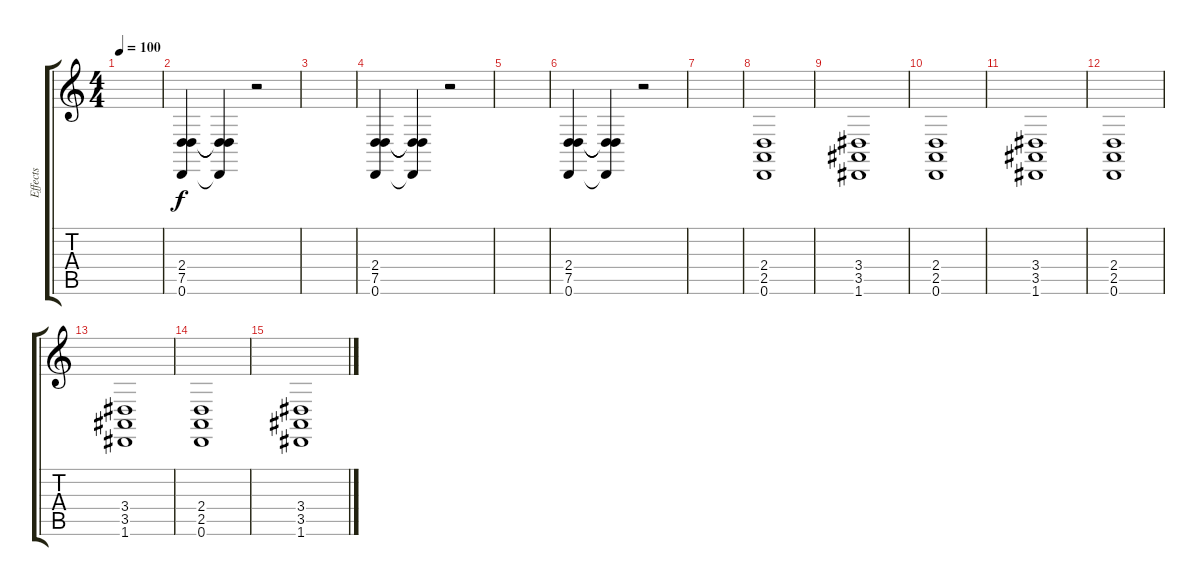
\track ("Effects" "Effects") {instrument fx7echoes}
\staff {score tabs}
\tuning (D4 A3 F3 C3 G2 D2) {hide}
\ts (4 4)
\tempo 100
\clef g2
\ks c
|
(2.4 7.5 0.6).4 (2.4{t} 7.5{t} 0.6{t}).4 r.2 |
|
(2.4 7.5 0.6).4 (2.4{t} 7.5{t} 0.6{t}).4 r.2 |
|
(2.4 7.5 0.6).4 (2.4{t} 7.5{t} 0.6{t}).4 r.2 |
|
(2.4 2.5 0.6).1 |
(3.4 3.5 1.6).1 |
(2.4 2.5 0.6).1 |
(3.4 3.5 1.6).1 |
(2.4 2.5 0.6).1 |
(3.4 3.5 1.6).1 |
(2.4 2.5 0.6).1 |
(3.4 3.5 1.6).1
